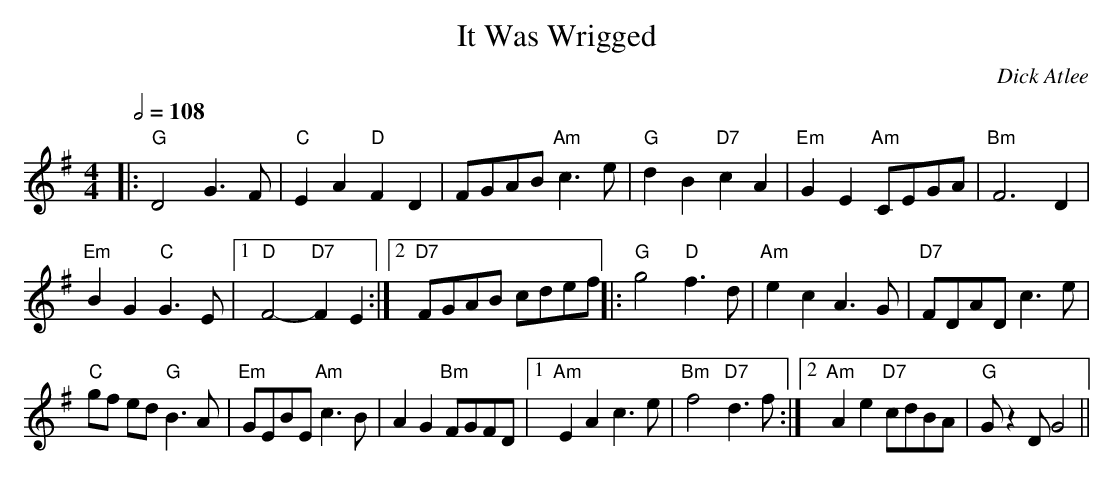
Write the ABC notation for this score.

X:1
T:It Was Wrigged
M:4/4
L:1/4
Q:1/2=108
C:Dick Atlee
K:G
|: "G" D2 G>F | "C" E A "D" F D | F/G/A/B/ "Am" c>e |
"G" d B "D7" c A | "Em" G E "Am" C/E/G/A/ | "Bm" F3 D | !
"Em" B G "C" G>E |[1 "D" F2-"D7"F E :|[2 "D7" F/G/A/B/ c/d/e/f/ ||
|: "G" g2 "D" f>d | "Am" e c A>G | "D7" F/D/A/D/ c>e | !
"C" g/f/ e/d/ "G" B>A | "Em" G/E/B/E/ "Am" c>B | A G "Bm" F/G/F/D/ |
[1 "Am" E A c>e | "Bm" f2 "D7" d>f :|
[2 "Am" A e "D7" c/d/B/A/ | "G" G/ z D/ G2 ||
